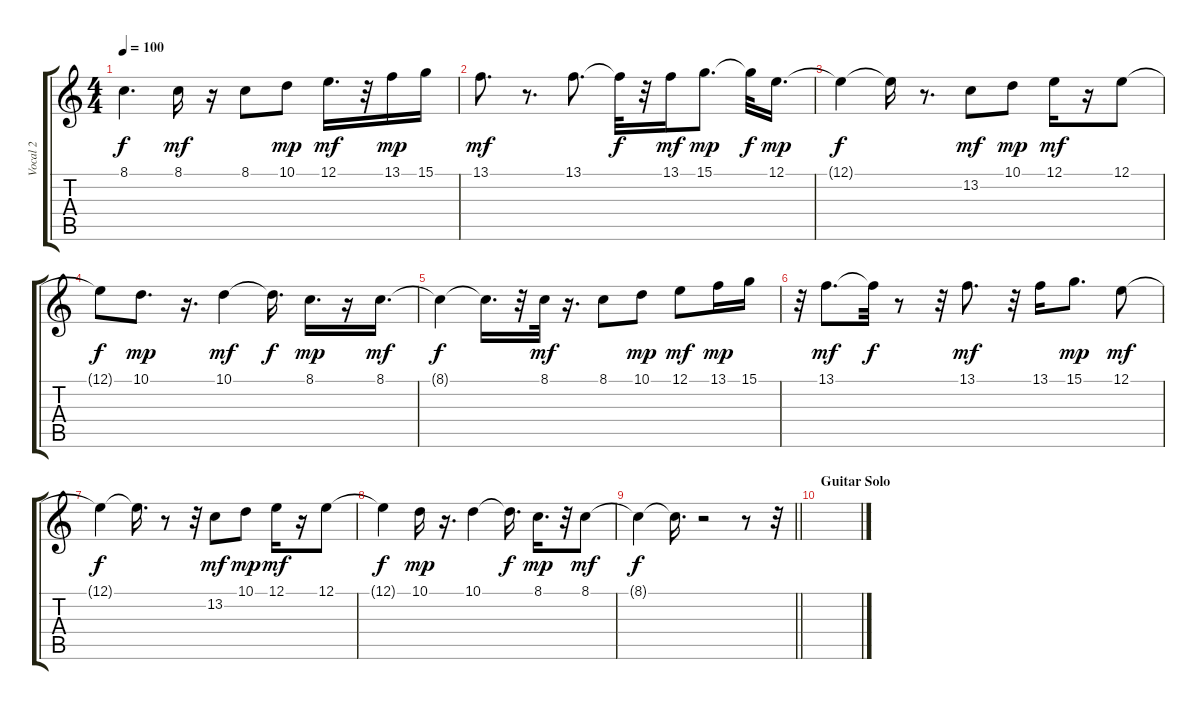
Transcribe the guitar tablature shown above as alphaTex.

\track ("Vocal 2" "Vocal 2") {instrument lead1square}
\staff {score tabs}
\tuning (E4 B3 G3 D3 A2 E2) {hide}
\ts (4 4)
\tempo 100
\clef g2
\ks c
8.1{t}.4{d dy f} 8.1.16{dy mf} r.16 8.1.8 10.1.8{dy mp} 12.1.16{d dy mf} r.32 13.1.16{dy mp} 15.1.16 |
13.1.8{d dy mf} r.8{d} 13.1.8{d} 13.1{t}.32{dy f} r.32 13.1.16{dy mf} 15.1.8{d dy mp} 15.1{t}.32{dy f} 12.1.16{d dy mp} |
12.1{t}.4{dy f} 12.1{t}.16 r.8{d} 13.2.8{dy mf} 10.1.8{dy mp} 12.1.16{dy mf} r.16 12.1.8 |
12.1{t}.8{dy f} 10.1.8{d dy mp} r.16{d} 10.1.4{dy mf} 10.1{t}.16{d dy f} 8.1.16{d dy mp} r.16 8.1.16{d dy mf} |
8.1{t}.4{dy f} 8.1{t}.16{d} r.32 8.1.32{dy mf} r.16{d} 8.1.8 10.1.8{dy mp} 12.1.8{dy mf} 13.1.16{dy mp} 15.1.16 |
r.32 13.1.8{d dy mf} 13.1{t}.32{dy f} r.8 r.32 13.1.8{d dy mf} r.32 13.1.16 15.1.8{d dy mp} 12.1.8{dy mf} |
12.1{t}.4{dy f} 12.1{t}.16{d} r.8 r.32 13.2.8{dy mf} 10.1.8{dy mp} 12.1.16{dy mf} r.16 12.1.8 |
12.1{t}.4{dy f} 10.1.16{dy mp} r.16{d} 10.1.4 10.1{t}.16{d dy f} 8.1.16{d dy mp} r.32 8.1.8{dy mf} |
\barLineRight lightlight
8.1{t}.4{dy f} 8.1{t}.16{d} r.2 r.8 r.32 |
\section ("" "Guitar Solo")
